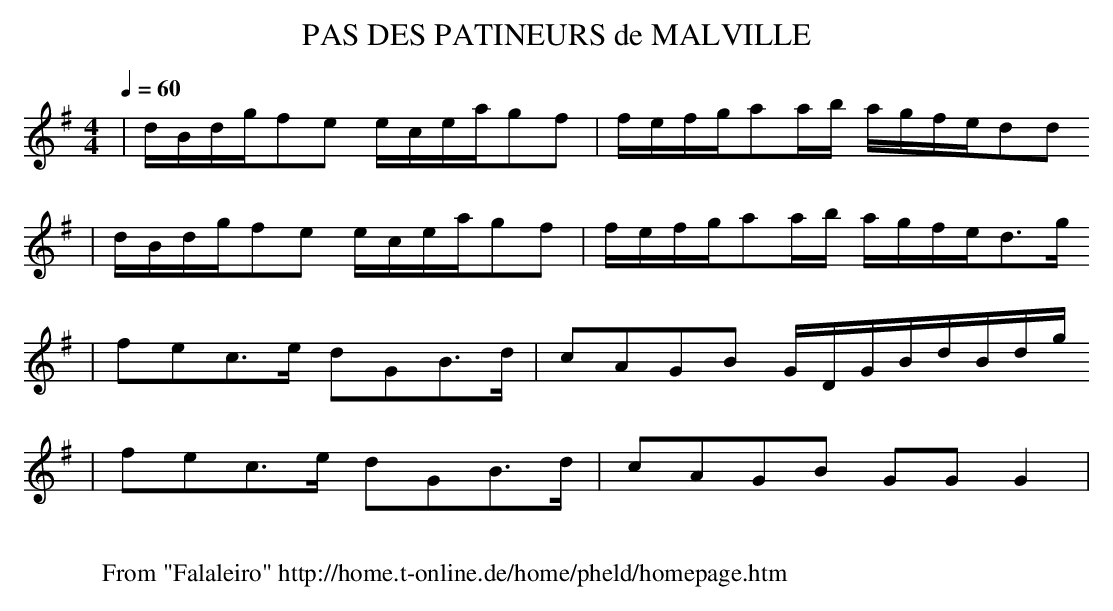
X:1
T:PAS DES PATINEURS de MALVILLE
M:4/4
L:1/8
Q:1/4=60
K:G
|d/2B/2d/2g/2fe e/2c/2e/2a/2gf|f/2e/2f/2g/2aa/2b/2 a/2g/2f/2e/2dd
|d/2B/2d/2g/2fe e/2c/2e/2a/2gf|f/2e/2f/2g/2aa/2b/2 a/2g/2f/2e/2d3/2g/2
|fec3/2e/2 dGB3/2d/2|cAGB G/2D/2G/2B/2d/2B/2d/2g/2
|fec3/2e/2 dGB3/2d/2|cAGB GGG2|
W:
W: From "Falaleiro" http://home.t-online.de/home/pheld/homepage.htm
